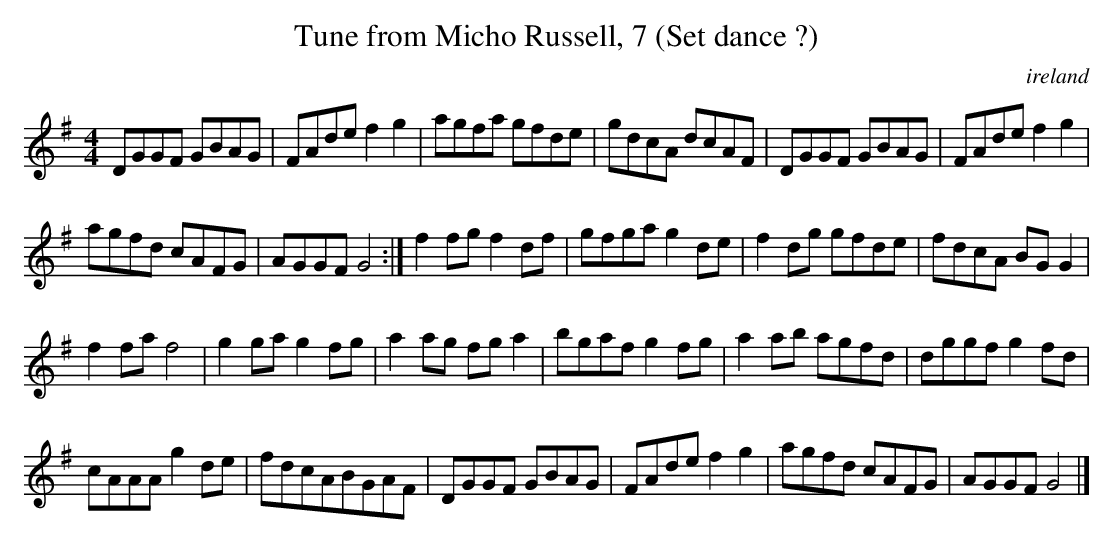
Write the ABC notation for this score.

X:1
T:Tune from Micho Russell, 7 (Set dance ?)
O:ireland
M:4/4
K:G
DGGF GBAG| FAde f2g2| agfa gfde| gdcA dcAF|\
DGGF GBAG| FAde f2g2|
agfd cAFG| AGGF G4 :|\
f2fg f2df| gfga g2de| f2dg gfde| fdcA BGG2|
f2fa f4  | g2ga g2fg| a2ag fga2| bgaf g2fg|\
a2ab agfd| dggf g2fd|
cAAA g2de| fdcABGAF|\
DGGF GBAG| FAde f2g2| agfd cAFG| AGGF G4 |]
